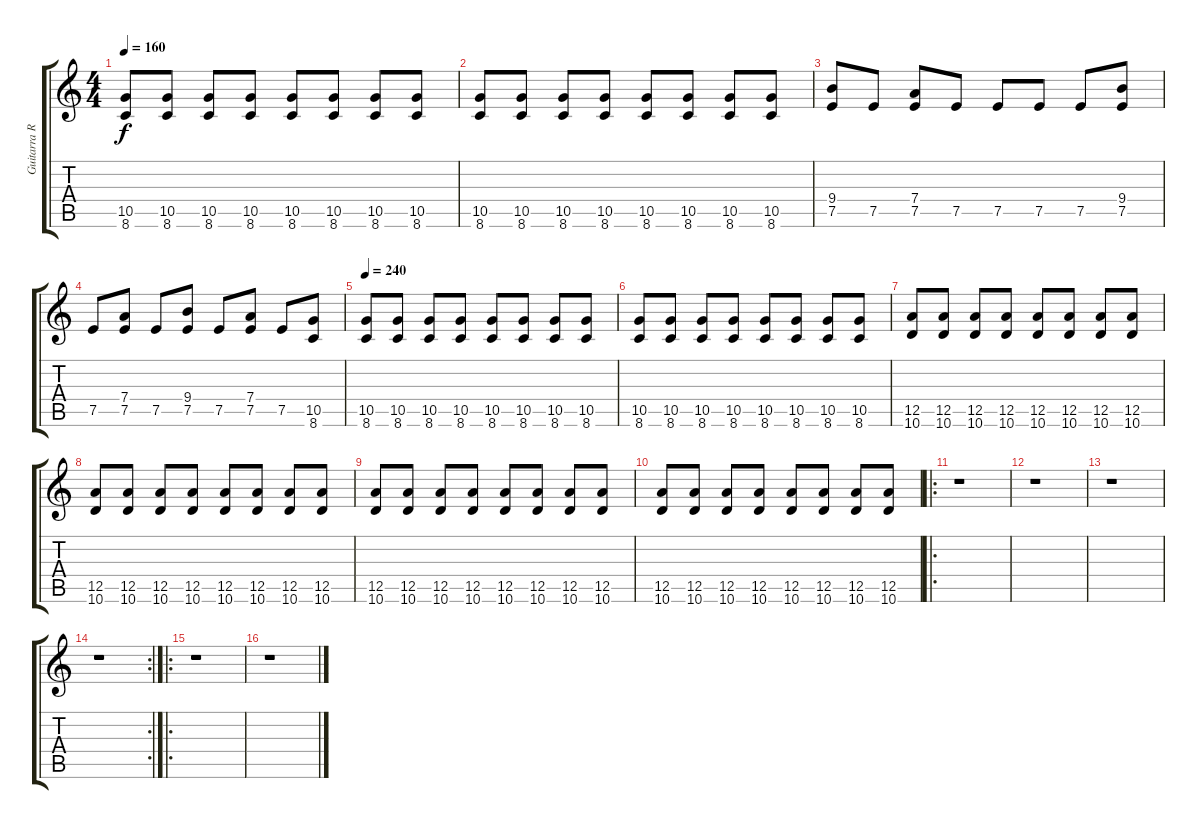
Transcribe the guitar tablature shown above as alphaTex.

\track ("Guitarra Rítmica" "Guitarra R") {instrument distortionguitar}
\staff {score tabs}
\tuning (E4 B3 G3 D3 A2 E2) {hide}
\ts (4 4)
\tempo 160
\clef g2
\ks c
(10.5 8.6).8{dy f} (10.5 8.6).8 (10.5 8.6).8 (10.5 8.6).8 (10.5 8.6).8 (10.5 8.6).8 (10.5 8.6).8 (10.5 8.6).8 |
(10.5 8.6).8 (10.5 8.6).8 (10.5 8.6).8 (10.5 8.6).8 (10.5 8.6).8 (10.5 8.6).8 (10.5 8.6).8 (10.5 8.6).8 |
(9.4 7.5).8 7.5.8 (7.4 7.5).8 7.5.8 7.5.8 7.5.8 7.5.8 (9.4 7.5).8 |
7.5.8 (7.4 7.5).8 7.5.8 (9.4 7.5).8 7.5.8 (7.4 7.5).8 7.5.8 (10.5 8.6).8 |
\tempo 240
(10.5 8.6).8 (10.5 8.6).8 (10.5 8.6).8 (10.5 8.6).8 (10.5 8.6).8 (10.5 8.6).8 (10.5 8.6).8 (10.5 8.6).8 |
(10.5 8.6).8 (10.5 8.6).8 (10.5 8.6).8 (10.5 8.6).8 (10.5 8.6).8 (10.5 8.6).8 (10.5 8.6).8 (10.5 8.6).8 |
(12.5 10.6).8 (12.5 10.6).8 (12.5 10.6).8 (12.5 10.6).8 (12.5 10.6).8 (12.5 10.6).8 (12.5 10.6).8 (12.5 10.6).8 |
(12.5 10.6).8 (12.5 10.6).8 (12.5 10.6).8 (12.5 10.6).8 (12.5 10.6).8 (12.5 10.6).8 (12.5 10.6).8 (12.5 10.6).8 |
(12.5 10.6).8 (12.5 10.6).8 (12.5 10.6).8 (12.5 10.6).8 (12.5 10.6).8 (12.5 10.6).8 (12.5 10.6).8 (12.5 10.6).8 |
(12.5 10.6).8 (12.5 10.6).8 (12.5 10.6).8 (12.5 10.6).8 (12.5 10.6).8 (12.5 10.6).8 (12.5 10.6).8 (12.5 10.6).8 |
\ro
r.1 |
r.1 |
r.1 |
\rc 2
r.1 |
\ro
r.1 |
r.1
